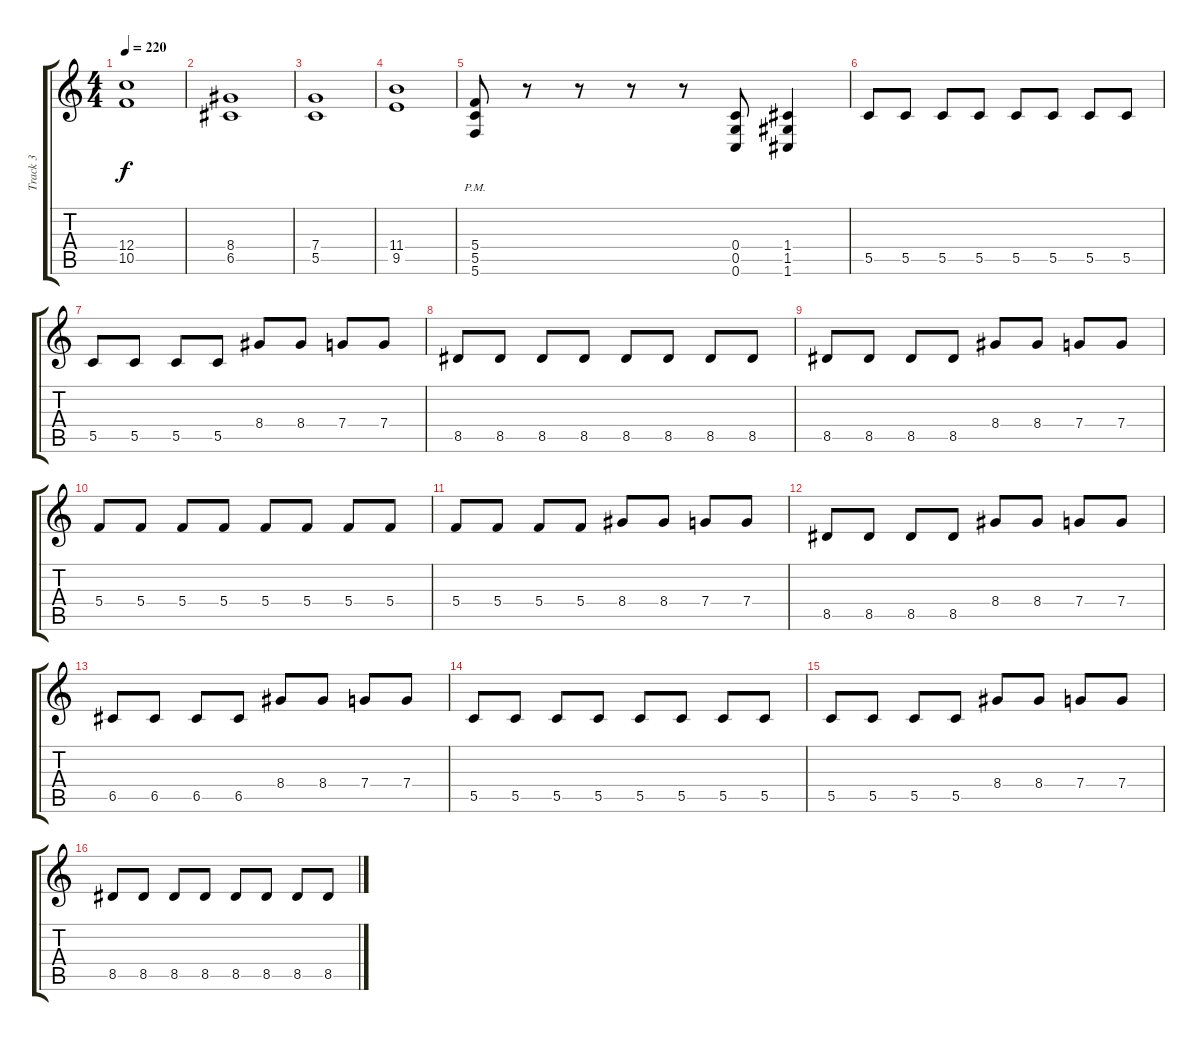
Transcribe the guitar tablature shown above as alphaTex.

\track ("Track 3" "Track 3") {instrument distortionguitar}
\staff {score tabs}
\tuning (D4 A3 F3 C3 G2 C2) {hide}
\ts (4 4)
\tempo 220
\clef g2
\ks c
(12.4 10.5).1{dy f} |
(8.4 6.5).1 |
(7.4 5.5).1 |
(11.4 9.5).1 |
(5.4 5.5 5.6{pm}).8 r.8 r.8 r.8 r.8 (0.4 0.5 0.6).8 (1.4 1.5 1.6).4 |
5.5.8 5.5.8 5.5.8 5.5.8 5.5.8 5.5.8 5.5.8 5.5.8 |
5.5.8 5.5.8 5.5.8 5.5.8 8.4.8 8.4.8 7.4.8 7.4.8 |
8.5.8 8.5.8 8.5.8 8.5.8 8.5.8 8.5.8 8.5.8 8.5.8 |
8.5.8 8.5.8 8.5.8 8.5.8 8.4.8 8.4.8 7.4.8 7.4.8 |
5.4.8 5.4.8 5.4.8 5.4.8 5.4.8 5.4.8 5.4.8 5.4.8 |
5.4.8 5.4.8 5.4.8 5.4.8 8.4.8 8.4.8 7.4.8 7.4.8 |
8.5.8 8.5.8 8.5.8 8.5.8 8.4.8 8.4.8 7.4.8 7.4.8 |
6.5.8 6.5.8 6.5.8 6.5.8 8.4.8 8.4.8 7.4.8 7.4.8 |
5.5.8 5.5.8 5.5.8 5.5.8 5.5.8 5.5.8 5.5.8 5.5.8 |
5.5.8 5.5.8 5.5.8 5.5.8 8.4.8 8.4.8 7.4.8 7.4.8 |
8.5.8 8.5.8 8.5.8 8.5.8 8.5.8 8.5.8 8.5.8 8.5.8
